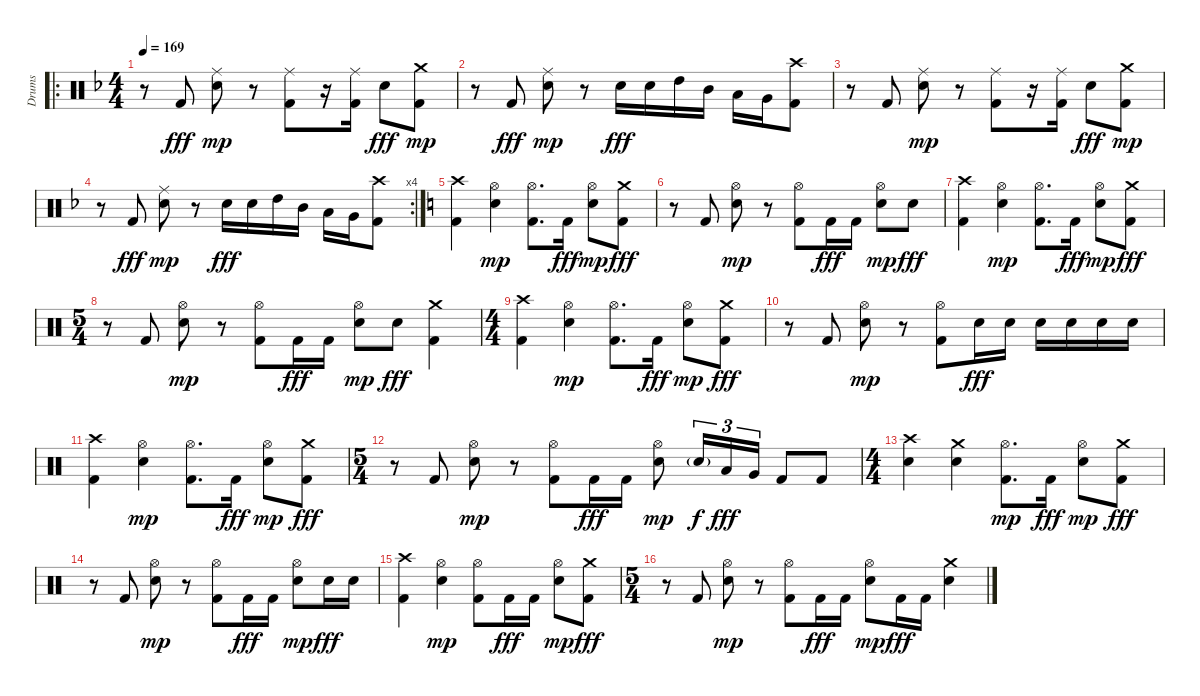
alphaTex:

\track ("Drums" "Drums") {instrument percussion}
\staff {score}
\articulation defaults
\ro
\ts (4 4)
\tempo 169
\clef neutral
\ks f
r.8{dy fff} "Kick (hit) 2".8 ("Electric Snare (hit)" "Ride (middle)").8{dy mp} r.8 ("Kick (hit) 2" "Ride (middle)").8 r.16 ("Kick (hit) 2" "Ride (middle)").16 "Electric Snare (hit)".8{dy fff} ("Kick (hit) 2" "Crash medium (hit)").8{dy mp} |
r.8 "Kick (hit) 2".8{dy fff} ("Electric Snare (hit)" "Ride (middle)").8{dy mp} r.8 "Electric Snare (hit)".16{dy fff} "Electric Snare (hit)".16 "High Tom (hit)".16 "Mid Tom (hit)".16 "Low Tom (hit)".16 "Very Low Tom (hit)".16 ("Kick (hit) 2" "Crash high (hit)").8 |
r.8 "Kick (hit) 2".8 ("Electric Snare (hit)" "Ride (middle)").8{dy mp} r.8 ("Kick (hit) 2" "Ride (middle)").8 r.16 ("Kick (hit) 2" "Ride (middle)").16 "Electric Snare (hit)".8{dy fff} ("Kick (hit) 2" "Crash medium (hit)").8{dy mp} |
\rc 4
r.8 "Kick (hit) 2".8{dy fff} ("Electric Snare (hit)" "Ride (middle)").8{dy mp} r.8 "Electric Snare (hit)".16{dy fff} "Electric Snare (hit)".16 "High Tom (hit)".16 "Mid Tom (hit)".16 "Low Tom (hit)".16 "Very Low Tom (hit)".16 ("Kick (hit) 2" "Crash high (hit)").8 |
\ks c
("Kick (hit) 2" "Crash high (hit)").4{volume 8} ("Electric Snare (hit)" "Hi-Hat (open)").4{dy mp} ("Kick (hit) 2" "Hi-Hat (open)").8{d} "Kick (hit) 2".16{dy fff} ("Electric Snare (hit)" "Hi-Hat (open)").8{dy mp} ("Kick (hit) 2" "Crash medium (hit)").8{dy fff} |
r.8 "Kick (hit) 2".8 ("Electric Snare (hit)" "Hi-Hat (open)").8{dy mp} r.8 ("Kick (hit) 2" "Hi-Hat (open)").8 "Kick (hit) 2".16{dy fff} "Kick (hit) 2".16 ("Electric Snare (hit)" "Hi-Hat (open)").8{dy mp} "Electric Snare (hit)".8{dy fff} |
("Kick (hit) 2" "Crash high (hit)").4 ("Electric Snare (hit)" "Hi-Hat (open)").4{dy mp} ("Kick (hit) 2" "Hi-Hat (open)").8{d} "Kick (hit) 2".16{dy fff} ("Electric Snare (hit)" "Hi-Hat (open)").8{dy mp} ("Kick (hit) 2" "Crash medium (hit)").8{dy fff} |
\ts (5 4)
r.8 "Kick (hit) 2".8 ("Electric Snare (hit)" "Hi-Hat (open)").8{dy mp} r.8 ("Kick (hit) 2" "Hi-Hat (open)").8 "Kick (hit) 2".16{dy fff} "Kick (hit) 2".16 ("Electric Snare (hit)" "Hi-Hat (open)").8{dy mp} "Electric Snare (hit)".8{dy fff} ("Kick (hit) 2" "Crash medium (hit)").4 |
\ts (4 4)
("Kick (hit) 2" "Crash high (hit)").4 ("Electric Snare (hit)" "Hi-Hat (open)").4{dy mp} ("Kick (hit) 2" "Hi-Hat (open)").8{d} "Kick (hit) 2".16{dy fff} ("Electric Snare (hit)" "Hi-Hat (open)").8{dy mp} ("Kick (hit) 2" "Crash medium (hit)").8{dy fff} |
r.8 "Kick (hit) 2".8 ("Electric Snare (hit)" "Hi-Hat (open)").8{dy mp} r.8 ("Kick (hit) 2" "Hi-Hat (open)").8 "Electric Snare (hit)".16{dy fff} "Electric Snare (hit)".16 "Electric Snare (hit)".16 "Electric Snare (hit)".16 "Electric Snare (hit)".16 "Electric Snare (hit)".16 |
("Kick (hit) 2" "Crash high (hit)").4 ("Electric Snare (hit)" "Hi-Hat (open)").4{dy mp} ("Kick (hit) 2" "Hi-Hat (open)").8{d} "Kick (hit) 2".16{dy fff} ("Electric Snare (hit)" "Hi-Hat (open)").8{dy mp} ("Kick (hit) 2" "Crash medium (hit)").8{dy fff} |
\ts (5 4)
r.8 "Kick (hit) 2".8 ("Electric Snare (hit)" "Hi-Hat (open)").8{dy mp} r.8 ("Kick (hit) 2" "Hi-Hat (open)").8 "Kick (hit) 2".16{dy fff} "Kick (hit) 2".16 ("Electric Snare (hit)" "Hi-Hat (open)").8{dy mp} "Electric Snare (hit)"{g}.16{tu (3 2) dy f} "Low Tom (hit)".16{tu (3 2) dy fff} "Very Low Tom (hit)".16{tu (3 2)} "Kick (hit) 2".8 "Kick (hit) 2".8 |
\ts (4 4)
("Electric Snare (hit)" "Crash high (hit)").4 ("Electric Snare (hit)" "Crash medium (hit)").4 ("Kick (hit) 2" "Hi-Hat (open)").8{d dy mp} "Kick (hit) 2".16{dy fff} ("Electric Snare (hit)" "Hi-Hat (open)").8{dy mp} ("Kick (hit) 2" "Crash medium (hit)").8{dy fff} |
r.8 "Kick (hit) 2".8 ("Electric Snare (hit)" "Hi-Hat (open)").8{dy mp} r.8 ("Kick (hit) 2" "Hi-Hat (open)").8 "Kick (hit) 2".16{dy fff} "Kick (hit) 2".16 ("Electric Snare (hit)" "Hi-Hat (open)").8{dy mp} "Electric Snare (hit)".16{dy fff} "Electric Snare (hit)".16 |
("Kick (hit) 2" "Crash high (hit)").4 ("Electric Snare (hit)" "Hi-Hat (open)").4{dy mp} ("Kick (hit) 2" "Hi-Hat (open)").8 "Kick (hit) 2".16{dy fff} "Kick (hit) 2".16 ("Electric Snare (hit)" "Hi-Hat (open)").8{dy mp} ("Kick (hit) 2" "Crash medium (hit)").8{dy fff} |
\ts (5 4)
r.8 "Kick (hit) 2".8 ("Electric Snare (hit)" "Hi-Hat (open)").8{dy mp} r.8 ("Kick (hit) 2" "Hi-Hat (open)").8 "Kick (hit) 2".16{dy fff} "Kick (hit) 2".16 ("Electric Snare (hit)" "Hi-Hat (open)").8{dy mp} "Kick (hit) 2".16{dy fff} "Kick (hit) 2".16 ("Electric Snare (hit)" "Crash medium (hit)").4
